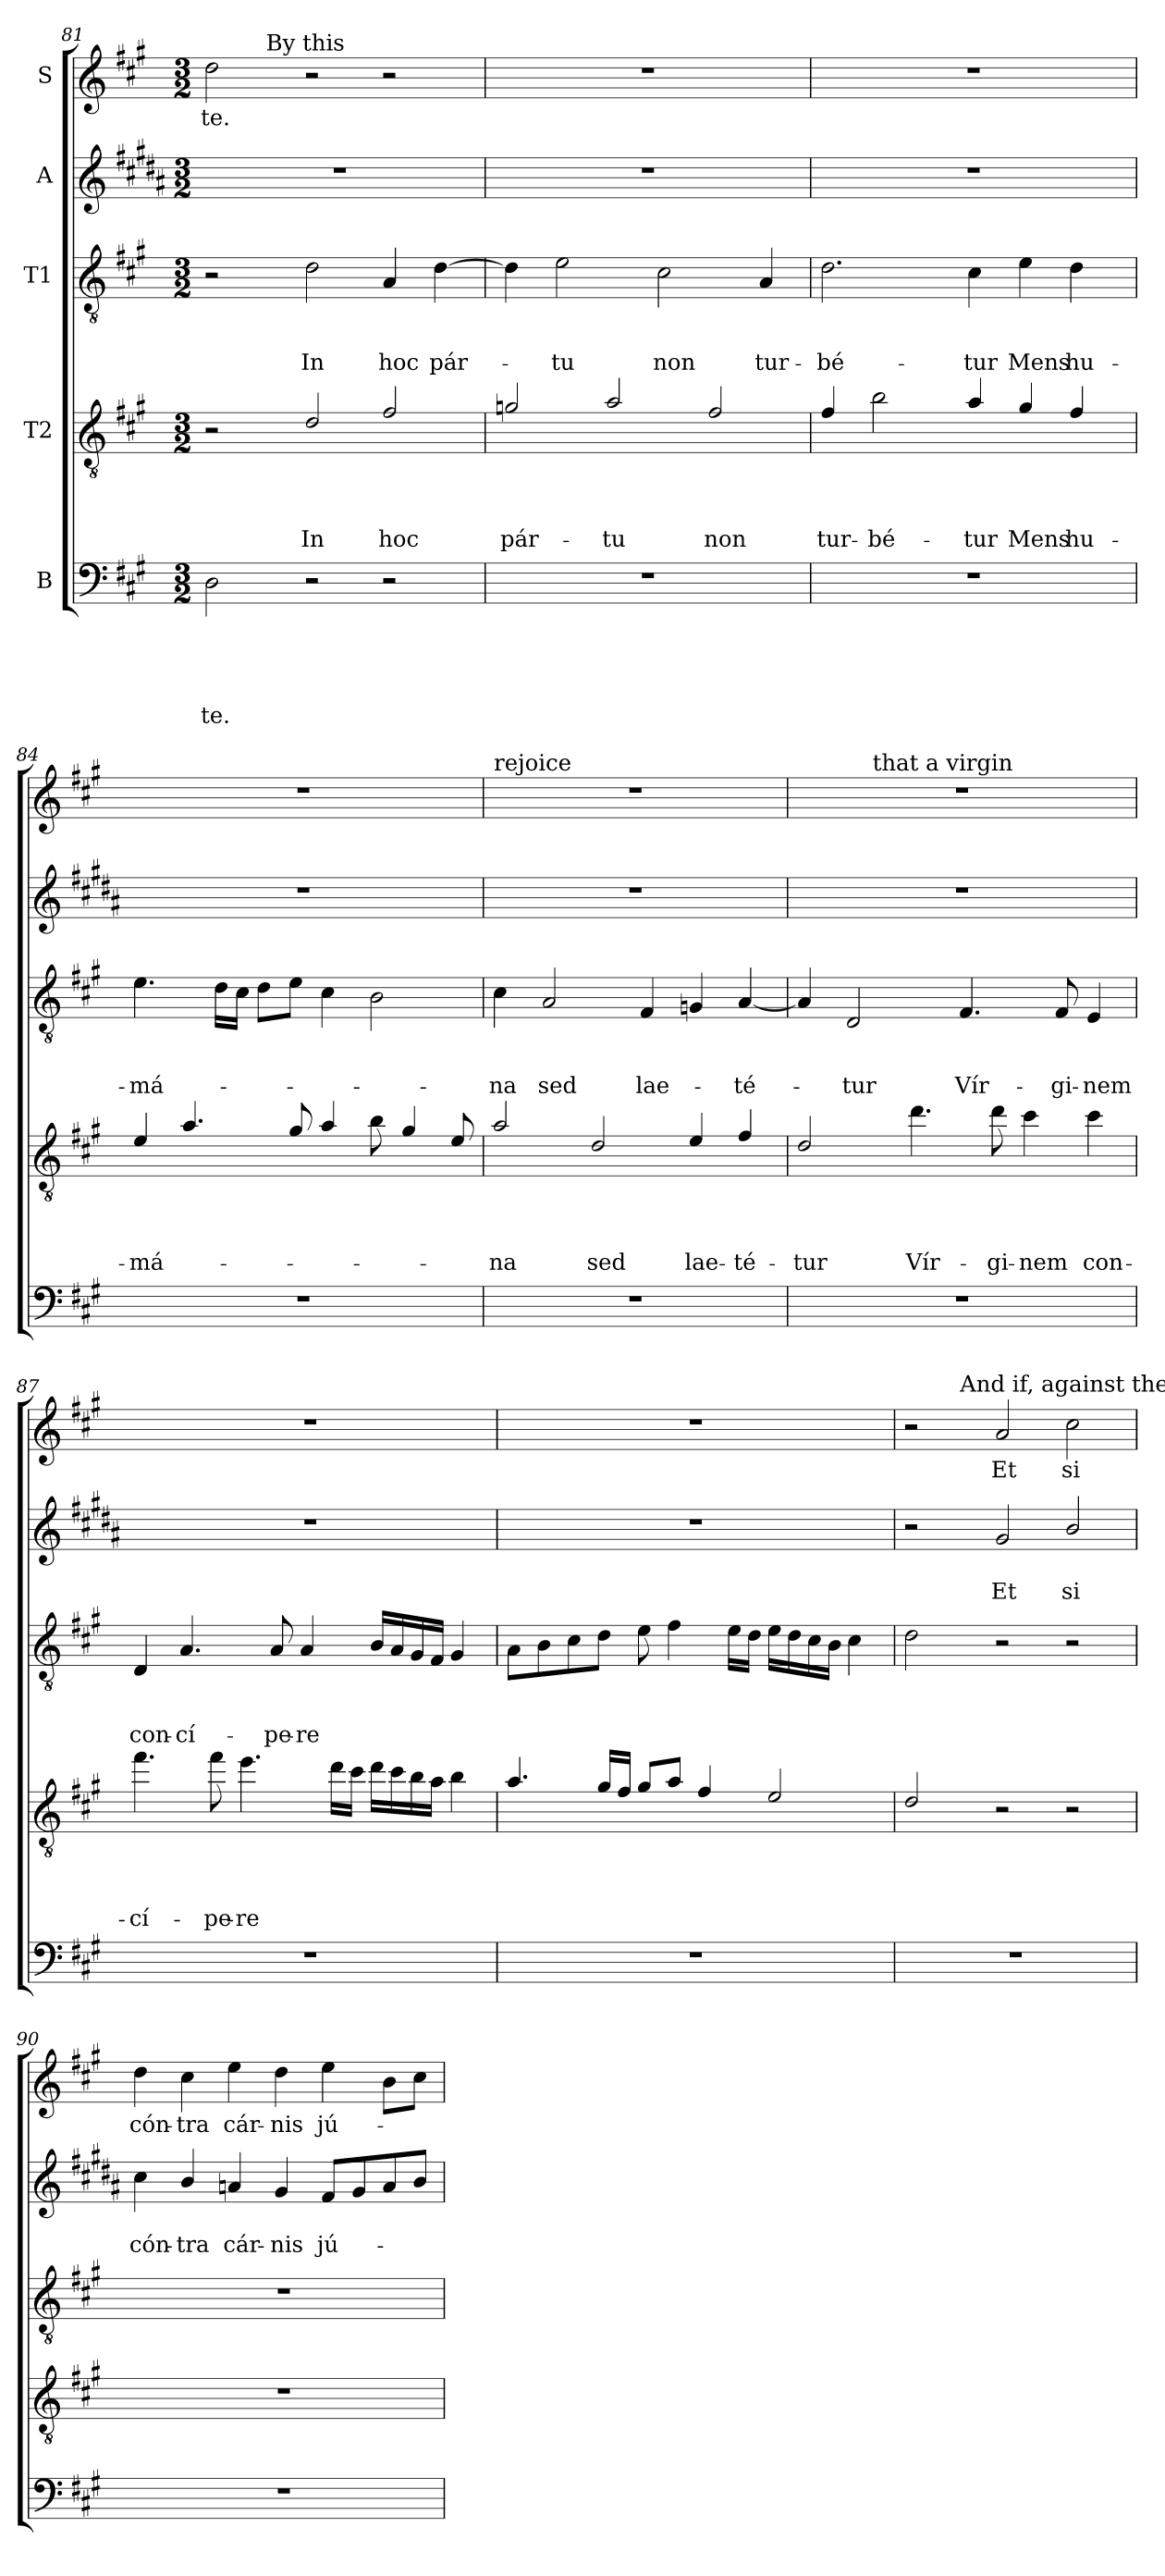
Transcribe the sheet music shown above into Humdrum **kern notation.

**kern	**text	**text	**text	**text	**text	**kern	**text	**text	**text	**text	**kern	**text	**text	**text	**kern	**text	**text	**kern	**text
*part5	*part5	*part5	*part5	*part5	*part5	*part4	*part4	*part4	*part4	*part4	*part3	*part3	*part3	*part3	*part2	*part2	*part2	*part1	*part1
*staff5	*staff5	*staff5	*staff5	*staff5	*staff5	*staff4	*staff4	*staff4	*staff4	*staff4	*staff3	*staff3	*staff3	*staff3	*staff2	*staff2	*staff2	*staff1	*staff1
*I"B	*	*	*	*	*	*I"T2	*	*	*	*	*I"T1	*	*	*	*I"A	*	*	*I"S	*
*clefF4	*	*	*	*	*	*clefGv2	*	*	*	*	*clefGv2	*	*	*	*clefG2	*	*	*clefG2	*
*	*	*	*	*	*	*ITrd8c14	*	*	*	*	*	*	*	*	*ITrd1c2	*	*	*	*
*k[f#c#g#]	*	*	*	*	*	*k[f#c#g#]	*	*	*	*	*k[f#c#g#]	*	*	*	*k[f#c#g#]	*	*	*k[f#c#g#]	*
*A:	*	*	*	*	*	*A:	*	*	*	*	*A:	*	*	*	*A:	*	*	*A:	*
*M3/2	*	*	*	*	*	*M3/2	*	*	*	*	*M3/2	*	*	*	*M3/2	*	*	*M3/2	*
=81	=81	=81	=81	=81	=81	=81	=81	=81	=81	=81	=81	=81	=81	=81	=81	=81	=81	=81	=81
!	!	!	!	!	!LO:LY:b	!	!	!	!	!	!	!	!	!	!	!	!	!	!LO:LY:b
*	*	*	*	*	*	*	*	*	*	*	*	*	*	*	*	*	*	*^	*
2D\	.	.	.	.	-te.	2r	.	.	.	.	2r	.	.	.	1.r	.	.	2dd\	3ryy	-te.
!	!	!	!	!	!	!	!	!	!	!	!	!	!	!	!	!	!	!	!LO:TX:a:t=By this	!
.	.	.	.	.	.	.	.	.	.	.	.	.	.	.	.	.	.	.	3%2..ryy	.
!	!	!	!	!	!	!	!	!	!	!LO:LY:b	!	!	!	!LO:LY:b	!	!	!	!	!	!
2r	.	.	.	.	.	2D/	.	.	.	In	2d\	.	.	In	.	.	.	2r	.	.
!	!	!	!	!	!	!	!	!	!	!LO:LY:b	!	!	!	!LO:LY:b	!	!	!	!	!	!
2r	.	.	.	.	.	2F#/	.	.	.	hoc	4A/	.	.	hoc	.	.	.	2r	.	.
!	!	!	!	!	!	!	!	!	!	!	!	!	!	!LO:LY:b	!	!	!	!	!	!
.	.	.	.	.	.	.	.	.	.	.	[4d\	.	.	pár-	.	.	.	.	.	.
=82	=82	=82	=82	=82	=82	=82	=82	=82	=82	=82	=82	=82	=82	=82	=82	=82	=82	=82	=82	=82
!	!	!	!	!	!	!	!	!	!	!	!	!	!	!	!	!	!	!LO:TX:a:t=birth, let not	!	!
!	!	!	!	!	!	!	!	!	!	!LO:LY:b	!	!	!	!	!	!	!	!	!	!
*	*	*	*	*	*	*	*	*	*	*	*	*	*	*	*	*	*	*v	*v	*
1.r	.	.	.	.	.	2Gn/	.	.	.	pár-	4d\]	.	.	.	1.r	.	.	1.r	.
!	!	!	!	!	!	!	!	!	!	!	!	!	!	!LO:LY:b	!	!	!	!	!
.	.	.	.	.	.	.	.	.	.	.	2e\	.	.	-tu	.	.	.	.	.
!	!	!	!	!	!	!	!	!	!	!LO:LY:b	!	!	!	!	!	!	!	!	!
.	.	.	.	.	.	2A/	.	.	.	-tu	.	.	.	.	.	.	.	.	.
!	!	!	!	!	!	!	!	!	!	!	!	!	!	!LO:LY:b	!	!	!	!	!
.	.	.	.	.	.	.	.	.	.	.	2c#\	.	.	non	.	.	.	.	.
!	!	!	!	!	!	!	!	!	!	!LO:LY:b	!	!	!	!	!	!	!	!	!
.	.	.	.	.	.	2F#/	.	.	.	non	.	.	.	.	.	.	.	.	.
!	!	!	!	!	!	!	!	!	!	!	!	!	!	!LO:LY:b	!	!	!	!	!
.	.	.	.	.	.	.	.	.	.	.	4A/	.	.	tur-	.	.	.	.	.
!!LO:PB:g=z
=83	=83	=83	=83	=83	=83	=83	=83	=83	=83	=83	=83	=83	=83	=83	=83	=83	=83	=83	=83
!	!	!	!	!	!	!	!	!	!	!	!	!	!	!	!	!	!	!LO:TX:a:t=confused	!
!	!	!	!	!	!	!	!	!	!	!LO:LY:b	!	!	!	!LO:LY:b	!	!	!	!	!
*	*	*	*	*	*	*	*	*	*	*	*	*	*	*	*	*	*	*^	*
1.r	.	.	.	.	.	4F#/	.	.	.	tur-	2.d\	.	.	-bé-	1.r	.	.	1.r	3%2ryy	.
!	!	!	!	!	!	!	!	!	!	!LO:LY:b	!	!	!	!	!	!	!	!	!	!
.	.	.	.	.	.	2B\	.	.	.	-bé-	.	.	.	.	.	.	.	.	.	.
.	.	.	.	.	.	.	.	.	.	.	.	.	.	.	.	.	.	.	3%2ryy	.
!	!	!	!	!	!	!	!	!	!	!LO:LY:b	!	!	!	!LO:LY:b	!	!	!	!	!	!
.	.	.	.	.	.	4A/	.	.	.	-tur	4c#\	.	.	-tur	.	.	.	.	.	.
!	!	!	!	!	!	!	!	!	!	!LO:LY:b	!	!	!	!LO:LY:b	!	!	!	!	!	!
.	.	.	.	.	.	4G#/	.	.	.	Mens	4e\	.	.	Mens	.	.	.	.	.	.
!	!	!	!	!	!	!	!	!	!	!LO:LY:b	!	!	!	!LO:LY:b	!	!	!	!	!	!
.	.	.	.	.	.	4F#/	.	.	.	hu-	4d\	.	.	hu-	.	.	.	.	.	.
.	.	.	.	.	.	.	.	.	.	.	.	.	.	.	.	.	.	.	6ryy	.
=84	=84	=84	=84	=84	=84	=84	=84	=84	=84	=84	=84	=84	=84	=84	=84	=84	=84	=84	=84	=84
!	!	!	!	!	!	!	!	!	!	!	!	!	!	!	!	!	!	!LO:TX:a:t=be the human mind, but	!	!
!	!	!	!	!	!	!	!	!	!	!LO:LY:b	!	!	!	!LO:LY:b	!	!	!	!	!	!
*	*	*	*	*	*	*	*	*	*	*	*	*	*	*	*	*	*	*v	*v	*
1.r	.	.	.	.	.	4E/	.	.	.	-má-	4.e\	.	.	-má-	1.r	.	.	1.r	.
.	.	.	.	.	.	4.A/	.	.	.	.	.	.	.	.	.	.	.	.	.
.	.	.	.	.	.	.	.	.	.	.	16d\LL	.	.	.	.	.	.	.	.
.	.	.	.	.	.	.	.	.	.	.	16c#\JJ	.	.	.	.	.	.	.	.
.	.	.	.	.	.	.	.	.	.	.	8d\L	.	.	.	.	.	.	.	.
.	.	.	.	.	.	8G#/	.	.	.	.	8e\J	.	.	.	.	.	.	.	.
.	.	.	.	.	.	4A/	.	.	.	.	4c#\	.	.	.	.	.	.	.	.
.	.	.	.	.	.	8B\	.	.	.	.	2B\	.	.	.	.	.	.	.	.
.	.	.	.	.	.	4G#/	.	.	.	.	.	.	.	.	.	.	.	.	.
.	.	.	.	.	.	8E/	.	.	.	.	.	.	.	.	.	.	.	.	.
=85	=85	=85	=85	=85	=85	=85	=85	=85	=85	=85	=85	=85	=85	=85	=85	=85	=85	=85	=85
!	!	!	!	!	!	!	!	!	!	!	!	!	!	!	!	!	!	!LO:TX:a:t=rejoice	!
!	!	!	!	!	!	!	!	!	!	!LO:LY:b	!	!	!	!LO:LY:b	!	!	!	!	!
1.r	.	.	.	.	.	2A/	.	.	.	-na	4c#\	.	.	-na	1.r	.	.	1.r	.
!	!	!	!	!	!	!	!	!	!	!	!	!	!	!LO:LY:b	!	!	!	!	!
.	.	.	.	.	.	.	.	.	.	.	2A/	.	.	sed	.	.	.	.	.
!	!	!	!	!	!	!	!	!	!	!LO:LY:b	!	!	!	!	!	!	!	!	!
.	.	.	.	.	.	2D/	.	.	.	sed	.	.	.	.	.	.	.	.	.
!	!	!	!	!	!	!	!	!	!	!	!	!	!	!LO:LY:b	!	!	!	!	!
.	.	.	.	.	.	.	.	.	.	.	4F#/	.	.	lae-	.	.	.	.	.
!	!	!	!	!	!	!	!	!	!	!LO:LY:b	!	!	!	!	!	!	!	!	!
.	.	.	.	.	.	4E/	.	.	.	lae-	4Gn/	.	.	.	.	.	.	.	.
!	!	!	!	!	!	!	!	!	!	!LO:LY:b	!	!	!	!LO:LY:b	!	!	!	!	!
.	.	.	.	.	.	4F#/	.	.	.	-té-	[4A/	.	.	-té-	.	.	.	.	.
=86	=86	=86	=86	=86	=86	=86	=86	=86	=86	=86	=86	=86	=86	=86	=86	=86	=86	=86	=86
!	!	!	!	!	!	!	!	!	!	!LO:LY:b	!	!	!	!	!	!	!	!	!
*	*	*	*	*	*	*	*	*	*	*	*	*	*	*	*	*	*	*^	*
1.r	.	.	.	.	.	2D/	.	.	.	-tur	4A/]	.	.	.	1.r	.	.	1.r	3ryy	.
!	!	!	!	!	!	!	!	!	!	!	!	!	!	!LO:LY:b	!	!	!	!	!	!
.	.	.	.	.	.	.	.	.	.	.	2D/	.	.	-tur	.	.	.	.	.	.
!	!	!	!	!	!	!	!	!	!	!	!	!	!	!	!	!	!	!	!LO:TX:a:t=that a virgin	!
.	.	.	.	.	.	.	.	.	.	.	.	.	.	.	.	.	.	.	3%2..ryy	.
!	!	!	!	!	!	!	!	!	!	!LO:LY:b	!	!	!	!	!	!	!	!	!	!
.	.	.	.	.	.	4.d\	.	.	.	Vír-	.	.	.	.	.	.	.	.	.	.
!	!	!	!	!	!	!	!	!	!	!	!	!	!	!LO:LY:b	!	!	!	!	!	!
.	.	.	.	.	.	.	.	.	.	.	4.F#/	.	.	Vír-	.	.	.	.	.	.
!	!	!	!	!	!	!	!	!	!	!LO:LY:b	!	!	!	!	!	!	!	!	!	!
.	.	.	.	.	.	8d\	.	.	.	-gi-	.	.	.	.	.	.	.	.	.	.
!	!	!	!	!	!	!	!	!	!	!LO:LY:b	!	!	!	!	!	!	!	!	!	!
.	.	.	.	.	.	4c#\	.	.	.	-nem	.	.	.	.	.	.	.	.	.	.
!	!	!	!	!	!	!	!	!	!	!	!	!	!	!LO:LY:b	!	!	!	!	!	!
.	.	.	.	.	.	.	.	.	.	.	8F#/	.	.	-gi-	.	.	.	.	.	.
!	!	!	!	!	!	!	!	!	!	!LO:LY:b	!	!	!	!LO:LY:b	!	!	!	!	!	!
.	.	.	.	.	.	4c#\	.	.	.	con-	4E/	.	.	-nem	.	.	.	.	.	.
!!LO:LB:g=z
=87	=87	=87	=87	=87	=87	=87	=87	=87	=87	=87	=87	=87	=87	=87	=87	=87	=87	=87	=87	=87
!	!	!	!	!	!	!	!	!	!	!	!	!	!	!	!	!	!	!LO:TX:a:t=conceives.	!	!
!	!	!	!	!	!	!	!	!	!	!LO:LY:b	!	!	!	!LO:LY:b	!	!	!	!	!	!
*	*	*	*	*	*	*	*	*	*	*	*	*	*	*	*	*	*	*v	*v	*
1.r	.	.	.	.	.	4.f#\	.	.	.	-cí-	4D/	.	.	con-	1.r	.	.	1.r	.
!	!	!	!	!	!	!	!	!	!	!	!	!	!	!LO:LY:b	!	!	!	!	!
.	.	.	.	.	.	.	.	.	.	.	4.A/	.	.	-cí-	.	.	.	.	.
!	!	!	!	!	!	!	!	!	!	!LO:LY:b	!	!	!	!	!	!	!	!	!
.	.	.	.	.	.	8f#\	.	.	.	-pe-	.	.	.	.	.	.	.	.	.
!	!	!	!	!	!	!	!	!	!	!LO:LY:b	!	!	!	!	!	!	!	!	!
.	.	.	.	.	.	4.e\	.	.	.	-re	.	.	.	.	.	.	.	.	.
!	!	!	!	!	!	!	!	!	!	!	!	!	!	!LO:LY:b	!	!	!	!	!
.	.	.	.	.	.	.	.	.	.	.	8A/	.	.	-pe-	.	.	.	.	.
!	!	!	!	!	!	!	!	!	!	!	!	!	!	!LO:LY:b	!	!	!	!	!
.	.	.	.	.	.	.	.	.	.	.	4A/	.	.	-re	.	.	.	.	.
.	.	.	.	.	.	16d\LL	.	.	.	.	.	.	.	.	.	.	.	.	.
.	.	.	.	.	.	16c#\JJ	.	.	.	.	.	.	.	.	.	.	.	.	.
.	.	.	.	.	.	16d\LL	.	.	.	.	16B/LL	.	.	.	.	.	.	.	.
.	.	.	.	.	.	16c#\	.	.	.	.	16A/	.	.	.	.	.	.	.	.
.	.	.	.	.	.	16B\	.	.	.	.	16G#/	.	.	.	.	.	.	.	.
.	.	.	.	.	.	16A\JJ	.	.	.	.	16F#/JJ	.	.	.	.	.	.	.	.
.	.	.	.	.	.	4B\	.	.	.	.	4G#/	.	.	.	.	.	.	.	.
=88	=88	=88	=88	=88	=88	=88	=88	=88	=88	=88	=88	=88	=88	=88	=88	=88	=88	=88	=88
1.r	.	.	.	.	.	4.A/	.	.	.	.	8A\L	.	.	.	1.r	.	.	1.r	.
.	.	.	.	.	.	.	.	.	.	.	8B\	.	.	.	.	.	.	.	.
.	.	.	.	.	.	.	.	.	.	.	8c#\	.	.	.	.	.	.	.	.
.	.	.	.	.	.	16G#/LL	.	.	.	.	8d\J	.	.	.	.	.	.	.	.
.	.	.	.	.	.	16F#/JJ	.	.	.	.	.	.	.	.	.	.	.	.	.
.	.	.	.	.	.	8G#/L	.	.	.	.	8e\	.	.	.	.	.	.	.	.
.	.	.	.	.	.	8A/J	.	.	.	.	4f#\	.	.	.	.	.	.	.	.
.	.	.	.	.	.	4F#/	.	.	.	.	.	.	.	.	.	.	.	.	.
.	.	.	.	.	.	.	.	.	.	.	16e\LL	.	.	.	.	.	.	.	.
.	.	.	.	.	.	.	.	.	.	.	16d\JJ	.	.	.	.	.	.	.	.
.	.	.	.	.	.	2E/	.	.	.	.	16e\LL	.	.	.	.	.	.	.	.
.	.	.	.	.	.	.	.	.	.	.	16d\	.	.	.	.	.	.	.	.
.	.	.	.	.	.	.	.	.	.	.	16c#\	.	.	.	.	.	.	.	.
.	.	.	.	.	.	.	.	.	.	.	16B\JJ	.	.	.	.	.	.	.	.
.	.	.	.	.	.	.	.	.	.	.	4c#\	.	.	.	.	.	.	.	.
=89	=89	=89	=89	=89	=89	=89	=89	=89	=89	=89	=89	=89	=89	=89	=89	=89	=89	=89	=89
*	*	*	*	*	*	*	*	*	*	*	*	*	*	*	*	*	*	*^	*
1.r	.	.	.	.	.	2D/	.	.	.	.	2d\	.	.	.	2r	.	.	2r	3ryy	.
!	!	!	!	!	!	!	!	!	!	!	!	!	!	!	!	!	!	!	!LO:TX:a:t=And if, against the	!
.	.	.	.	.	.	.	.	.	.	.	.	.	.	.	.	.	.	.	3%2..ryy	.
!	!	!	!	!	!	!	!	!	!	!	!	!	!	!	!	!	!LO:LY:b	!	!	!LO:LY:b
.	.	.	.	.	.	2r	.	.	.	.	2r	.	.	.	2f#/	.	Et	2a/	.	Et
!	!	!	!	!	!	!	!	!	!	!	!	!	!	!	!	!	!LO:LY:b	!	!	!LO:LY:b
.	.	.	.	.	.	2r	.	.	.	.	2r	.	.	.	2a/	.	si	2cc#\	.	si
!!LO:PB:g=z
=90	=90	=90	=90	=90	=90	=90	=90	=90	=90	=90	=90	=90	=90	=90	=90	=90	=90	=90	=90	=90
!	!	!	!	!	!	!	!	!	!	!	!	!	!	!	!	!	!	!LO:TX:a:t=law of the flesh,	!	!
!	!	!	!	!	!	!	!	!	!	!	!	!	!	!	!	!	!LO:LY:b	!	!	!LO:LY:b
*	*	*	*	*	*	*	*	*	*	*	*	*	*	*	*	*	*	*v	*v	*
1.r	.	.	.	.	.	1.r	.	.	.	.	1.r	.	.	.	4b\	.	cón-	4dd\	cón-
!	!	!	!	!	!	!	!	!	!	!	!	!	!	!	!	!	!LO:LY:b	!	!LO:LY:b
.	.	.	.	.	.	.	.	.	.	.	.	.	.	.	4a/	.	-tra	4cc#\	-tra
!	!	!	!	!	!	!	!	!	!	!	!	!	!	!	!	!	!LO:LY:b	!	!LO:LY:b
.	.	.	.	.	.	.	.	.	.	.	.	.	.	.	4gn/	.	cár-	4ee\	cár-
!	!	!	!	!	!	!	!	!	!	!	!	!	!	!	!	!	!LO:LY:b	!	!LO:LY:b
.	.	.	.	.	.	.	.	.	.	.	.	.	.	.	4f#/	.	-nis	4dd\	-nis
!	!	!	!	!	!	!	!	!	!	!	!	!	!	!	!	!	!LO:LY:b	!	!LO:LY:b
.	.	.	.	.	.	.	.	.	.	.	.	.	.	.	8e/L	.	jú-	4ee\	jú-
.	.	.	.	.	.	.	.	.	.	.	.	.	.	.	8f#/	.	.	.	.
.	.	.	.	.	.	.	.	.	.	.	.	.	.	.	8g/	.	.	8b\L	.
.	.	.	.	.	.	.	.	.	.	.	.	.	.	.	8a/J	.	.	8cc#\J	.
=	=	=	=	=	=	=	=	=	=	=	=	=	=	=	=	=	=	=	=
*-	*-	*-	*-	*-	*-	*-	*-	*-	*-	*-	*-	*-	*-	*-	*-	*-	*-	*-	*-
